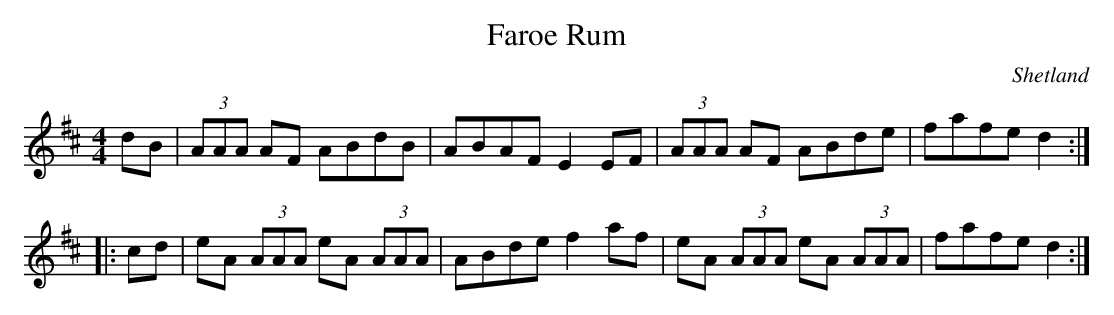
X:1
T:Faroe Rum
O:Shetland
M:4/4
K:D
dB |\
(3AAA AF ABdB | ABAF E2EF | \
(3AAA AF ABde | fafe d2 :|
|: cd |\
eA (3AAA eA (3AAA | ABde f2af |\
eA (3AAA eA (3AAA | fafe d2 :|
